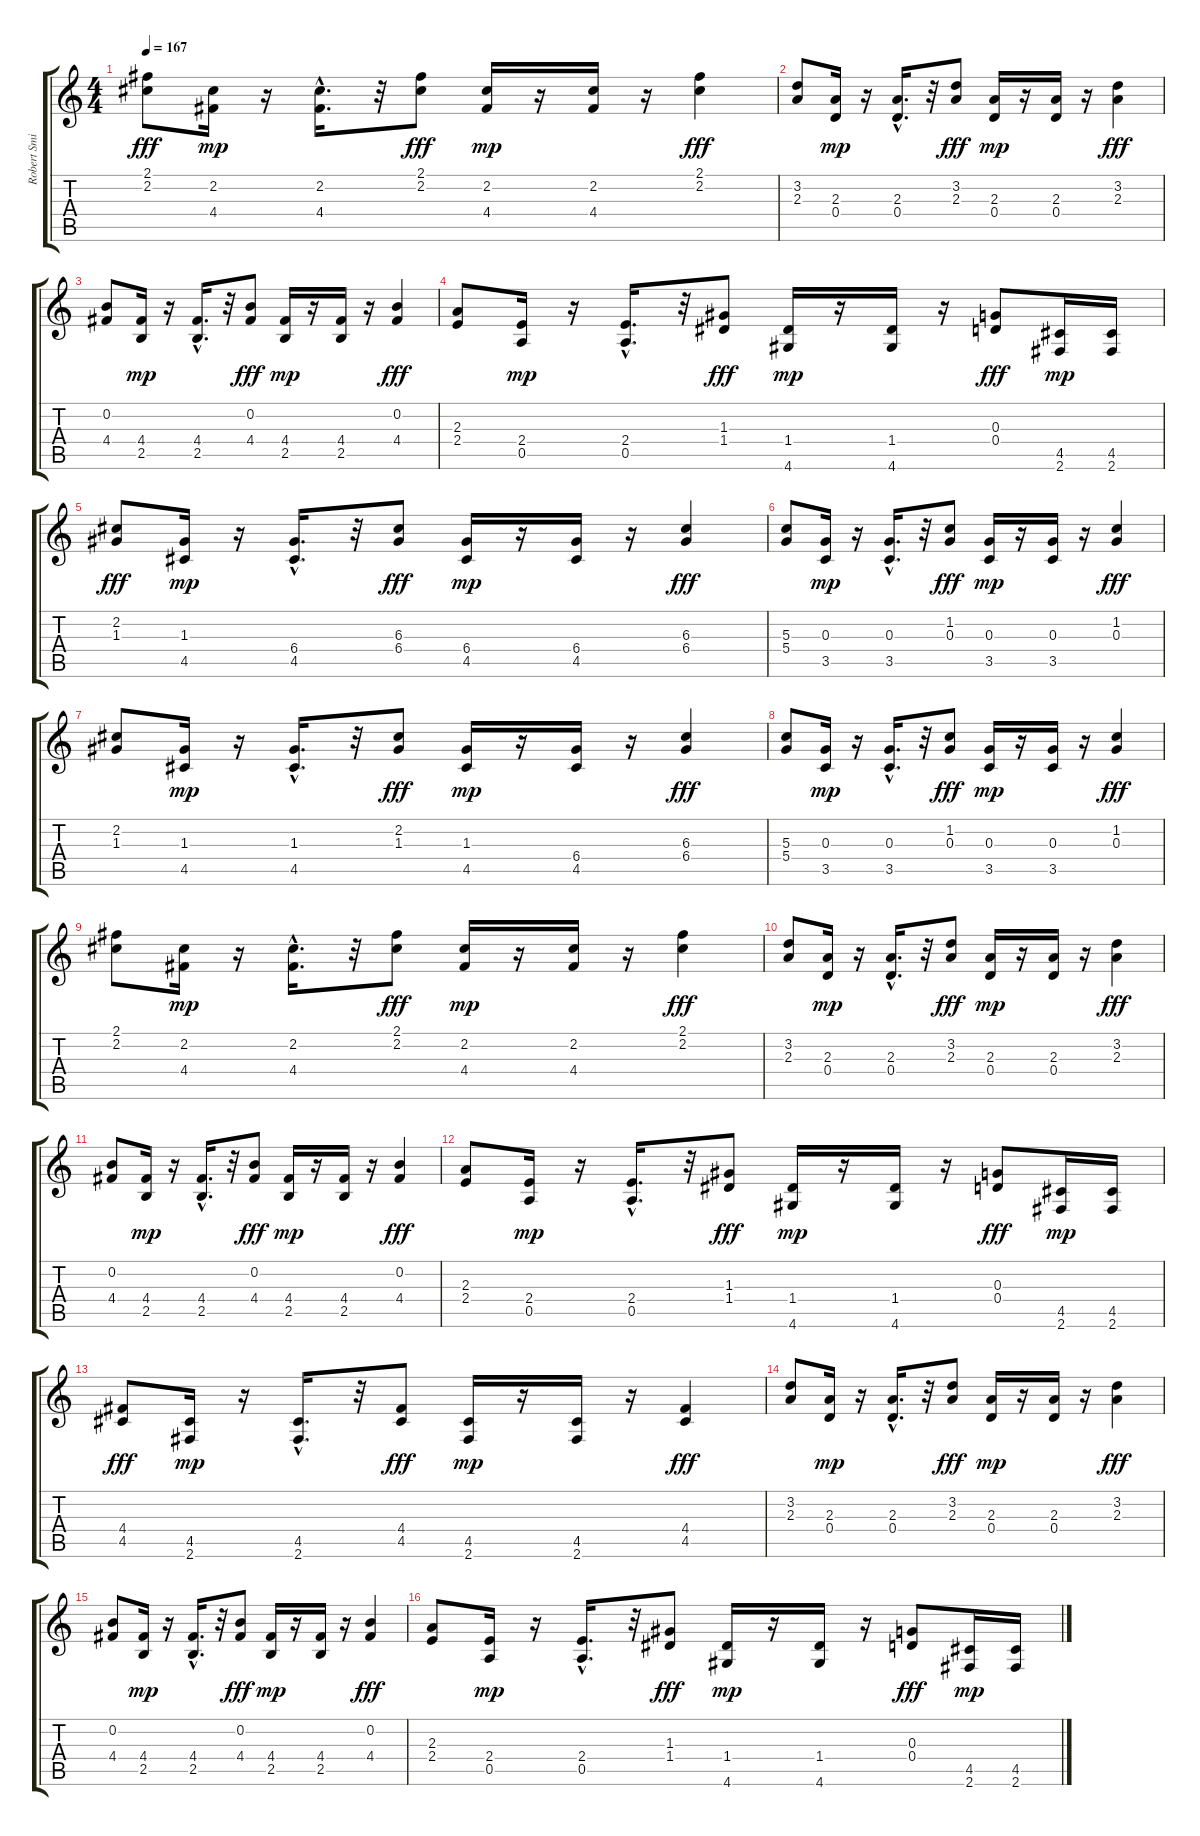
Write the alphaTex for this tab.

\track ("Robert Smith" "Robert Smi") {instrument electricguitarmuted}
\staff {score tabs}
\tuning (E4 B3 G3 D3 A2 E2) {hide}
\ts (4 4)
\tempo 167
\clef g2
\ks c
(2.1 2.2).8{dy fff instrument electricguitarmuted} (2.2 4.4).16{dy mp} r.16 (2.2{hac} 4.4{hac}).16{d} r.32 (2.1 2.2).8{dy fff} (2.2 4.4).16{dy mp} r.16 (2.2 4.4).16 r.16 (2.1 2.2).4{dy fff} |
(3.2 2.3).8{instrument electricguitarmuted} (2.3 0.4).16{dy mp} r.16 (2.3{hac} 0.4{hac}).16{d} r.32 (3.2 2.3).8{dy fff} (2.3 0.4).16{dy mp} r.16 (2.3 0.4).16 r.16 (3.2 2.3).4{dy fff} |
(0.2 4.4).8{instrument electricguitarmuted} (4.4 2.5).16{dy mp} r.16 (4.4{hac} 2.5{hac}).16{d} r.32 (0.2 4.4).8{dy fff} (4.4 2.5).16{dy mp} r.16 (4.4 2.5).16 r.16 (0.2 4.4).4{dy fff} |
(2.3 2.4).8{instrument electricguitarmuted} (2.4 0.5).16{dy mp} r.16 (2.4{hac} 0.5{hac}).16{d} r.32 (1.3 1.4).8{dy fff} (1.4 4.6).16{dy mp} r.16 (1.4 4.6).16 r.16 (0.3 0.4).8{dy fff} (4.5 2.6).16{dy mp} (4.5 2.6).16 |
(2.2 1.3).8{dy fff instrument electricguitarmuted} (1.3 4.5).16{dy mp} r.16 (6.4{hac} 4.5{hac}).16{d} r.32 (6.3 6.4).8{dy fff} (6.4 4.5).16{dy mp} r.16 (6.4 4.5).16 r.16 (6.3 6.4).4{dy fff} |
(5.3 5.4).8{instrument electricguitarmuted} (0.3 3.5).16{dy mp} r.16 (0.3{hac} 3.5{hac}).16{d} r.32 (1.2 0.3).8{dy fff} (0.3 3.5).16{dy mp} r.16 (0.3 3.5).16 r.16 (1.2 0.3).4{dy fff} |
(2.2 1.3).8{instrument electricguitarmuted} (1.3 4.5).16{dy mp} r.16 (1.3{hac} 4.5{hac}).16{d} r.32 (2.2 1.3).8{dy fff} (1.3 4.5).16{dy mp} r.16 (6.4 4.5).16 r.16 (6.3 6.4).4{dy fff} |
(5.3 5.4).8{instrument electricguitarmuted} (0.3 3.5).16{dy mp} r.16 (0.3{hac} 3.5{hac}).16{d} r.32 (1.2 0.3).8{dy fff} (0.3 3.5).16{dy mp} r.16 (0.3 3.5).16 r.16 (1.2 0.3).4{dy fff} |
(2.1 2.2).8{instrument electricguitarmuted} (2.2 4.4).16{dy mp} r.16 (2.2{hac} 4.4{hac}).16{d} r.32 (2.1 2.2).8{dy fff} (2.2 4.4).16{dy mp} r.16 (2.2 4.4).16 r.16 (2.1 2.2).4{dy fff} |
(3.2 2.3).8{instrument electricguitarmuted} (2.3 0.4).16{dy mp} r.16 (2.3{hac} 0.4{hac}).16{d} r.32 (3.2 2.3).8{dy fff} (2.3 0.4).16{dy mp} r.16 (2.3 0.4).16 r.16 (3.2 2.3).4{dy fff} |
(0.2 4.4).8{instrument electricguitarmuted} (4.4 2.5).16{dy mp} r.16 (4.4{hac} 2.5{hac}).16{d} r.32 (0.2 4.4).8{dy fff} (4.4 2.5).16{dy mp} r.16 (4.4 2.5).16 r.16 (0.2 4.4).4{dy fff} |
(2.3 2.4).8{instrument electricguitarmuted} (2.4 0.5).16{dy mp} r.16 (2.4{hac} 0.5{hac}).16{d} r.32 (1.3 1.4).8{dy fff} (1.4 4.6).16{dy mp} r.16 (1.4 4.6).16 r.16 (0.3 0.4).8{dy fff} (4.5 2.6).16{dy mp} (4.5 2.6).16 |
(4.4 4.5).8{dy fff instrument electricguitarmuted} (4.5 2.6).16{dy mp} r.16 (4.5{hac} 2.6{hac}).16{d} r.32 (4.4 4.5).8{dy fff} (4.5 2.6).16{dy mp} r.16 (4.5 2.6).16 r.16 (4.4 4.5).4{dy fff} |
(3.2 2.3).8{instrument electricguitarmuted} (2.3 0.4).16{dy mp} r.16 (2.3{hac} 0.4{hac}).16{d} r.32 (3.2 2.3).8{dy fff} (2.3 0.4).16{dy mp} r.16 (2.3 0.4).16 r.16 (3.2 2.3).4{dy fff} |
(0.2 4.4).8{instrument electricguitarmuted} (4.4 2.5).16{dy mp} r.16 (4.4{hac} 2.5{hac}).16{d} r.32 (0.2 4.4).8{dy fff} (4.4 2.5).16{dy mp} r.16 (4.4 2.5).16 r.16 (0.2 4.4).4{dy fff} |
(2.3 2.4).8{instrument electricguitarmuted} (2.4 0.5).16{dy mp} r.16 (2.4{hac} 0.5{hac}).16{d} r.32 (1.3 1.4).8{dy fff} (1.4 4.6).16{dy mp} r.16 (1.4 4.6).16 r.16 (0.3 0.4).8{dy fff} (4.5 2.6).16{dy mp} (4.5 2.6).16
